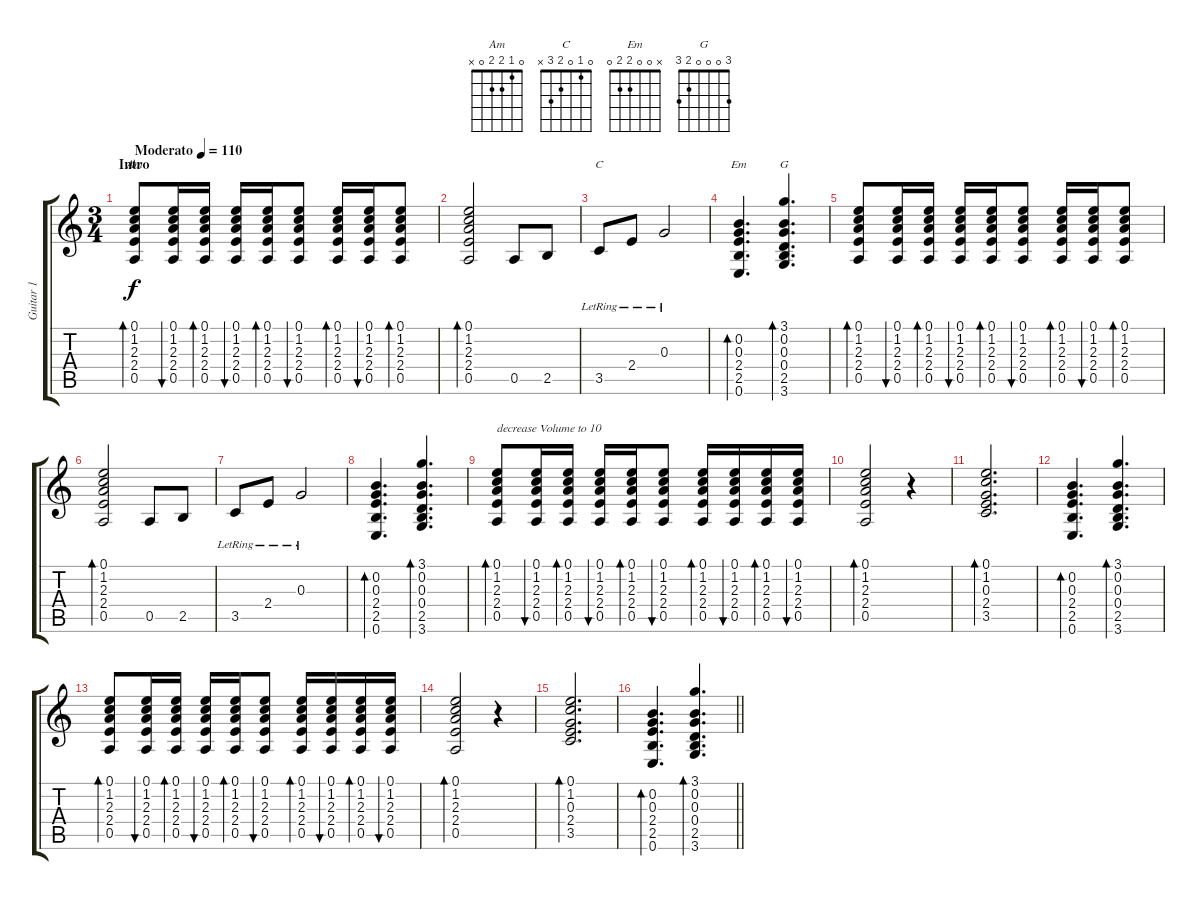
\track ("Guitar 1" "Guitar 1") {instrument acousticguitarsteel}
\staff {score tabs}
\tuning (E4 B3 G3 D3 A2 E2) {hide}
\chord ("Am" 0 1 2 2 0 x)
\chord ("C" 0 1 0 2 3 x)
\chord ("Em" x 0 0 2 2 0)
\chord ("G" 3 0 0 0 2 3)
\ts (3 4)
\section ("" "Intro")
\tempo (110 "Moderato")
\clef g2
\ks c
(0.1 1.2 2.3 2.4 0.5).8{bd 60 ch "Am" dy f instrument acousticguitarsteel} (0.1 1.2 2.3 2.4 0.5).16{bu 60} (0.1 1.2 2.3 2.4 0.5).16{bd 60} (0.1 1.2 2.3 2.4 0.5).16{bu 60} (0.1 1.2 2.3 2.4 0.5).16{bd 60} (0.1 1.2 2.3 2.4 0.5).8{bu 60} (0.1 1.2 2.3 2.4 0.5).16{bd 60} (0.1 1.2 2.3 2.4 0.5).16{bu 60} (0.1 1.2 2.3 2.4 0.5).8{bd 60} |
(0.1 1.2 2.3 2.4 0.5).2{bd 60} 0.5.8 2.5.8 |
3.5{lr}.8{ch "C"} 2.4{lr}.8 0.3{lr}.2 |
(0.2 0.3 2.4 2.5 0.6).4{d bd 60 ch "Em"} (3.1 0.2 0.3 0.4 2.5 3.6).4{d bd 60 ch "G"} |
(0.1 1.2 2.3 2.4 0.5).8{bd 60} (0.1 1.2 2.3 2.4 0.5).16{bu 60} (0.1 1.2 2.3 2.4 0.5).16{bd 60} (0.1 1.2 2.3 2.4 0.5).16{bu 60} (0.1 1.2 2.3 2.4 0.5).16{bd 60} (0.1 1.2 2.3 2.4 0.5).8{bu 60} (0.1 1.2 2.3 2.4 0.5).16{bd 60} (0.1 1.2 2.3 2.4 0.5).16{bu 60} (0.1 1.2 2.3 2.4 0.5).8{bd 60} |
(0.1 1.2 2.3 2.4 0.5).2{bd 60} 0.5.8 2.5.8 |
3.5{lr}.8 2.4{lr}.8 0.3{lr}.2 |
(0.2 0.3 2.4 2.5 0.6).4{d bd 60} (3.1 0.2 0.3 0.4 2.5 3.6).4{d bd 60} |
(0.1 1.2 2.3 2.4 0.5).8{bd 60 txt "decrease Volume to 10" volume 10} (0.1 1.2 2.3 2.4 0.5).16{bu 60} (0.1 1.2 2.3 2.4 0.5).16{bd 60} (0.1 1.2 2.3 2.4 0.5).16{bu 60} (0.1 1.2 2.3 2.4 0.5).16{bd 60} (0.1 1.2 2.3 2.4 0.5).8{bu 60} (0.1 1.2 2.3 2.4 0.5).16{bd 60} (0.1 1.2 2.3 2.4 0.5).16{bu 60} (0.1 1.2 2.3 2.4 0.5).16{bd 60} (0.1 1.2 2.3 2.4 0.5).16{bu 60} |
(0.1 1.2 2.3 2.4 0.5).2{bd 60} r.4 |
(0.1 1.2 0.3 2.4 3.5).2{d bd 60} |
(0.2 0.3 2.4 2.5 0.6).4{d bd 60} (3.1 0.2 0.3 0.4 2.5 3.6).4{d bd 60} |
(0.1 1.2 2.3 2.4 0.5).8{bd 60} (0.1 1.2 2.3 2.4 0.5).16{bu 60} (0.1 1.2 2.3 2.4 0.5).16{bd 60} (0.1 1.2 2.3 2.4 0.5).16{bu 60} (0.1 1.2 2.3 2.4 0.5).16{bd 60} (0.1 1.2 2.3 2.4 0.5).8{bu 60} (0.1 1.2 2.3 2.4 0.5).16{bd 60} (0.1 1.2 2.3 2.4 0.5).16{bu 60} (0.1 1.2 2.3 2.4 0.5).16{bd 60} (0.1 1.2 2.3 2.4 0.5).16{bu 60} |
(0.1 1.2 2.3 2.4 0.5).2{bd 60} r.4 |
(0.1 1.2 0.3 2.4 3.5).2{d bd 60} |
\barLineRight lightlight
(0.2 0.3 2.4 2.5 0.6).4{d bd 60} (3.1 0.2 0.3 0.4 2.5 3.6).4{d bd 60}
